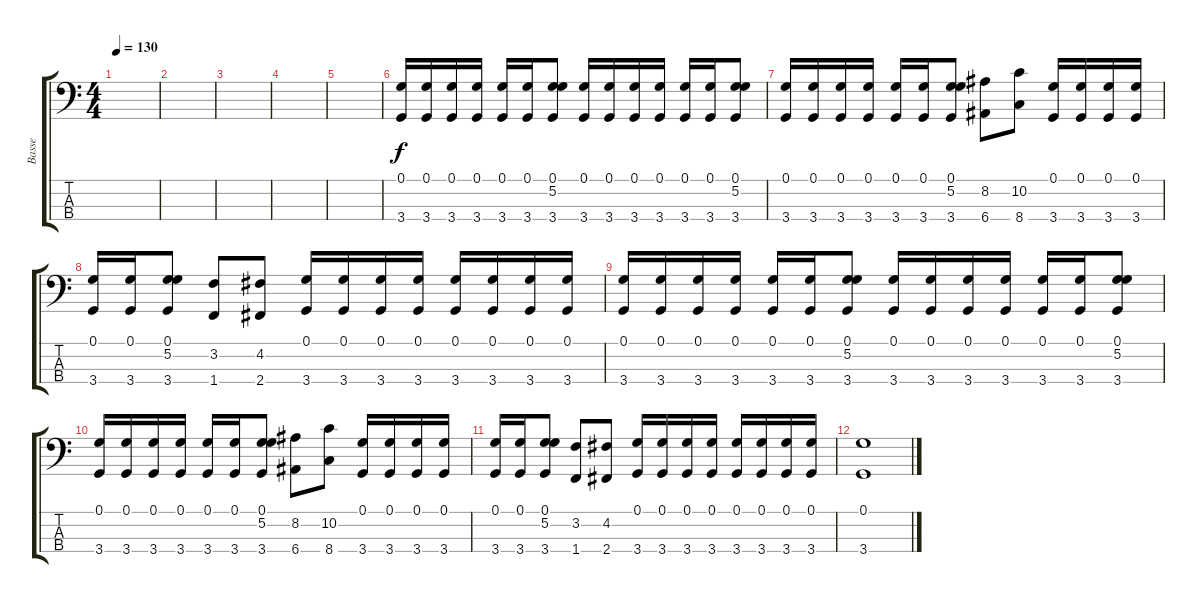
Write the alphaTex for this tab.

\track ("Basse" "Basse") {instrument electricbasspick}
\staff {score tabs}
\tuning (G2 D2 A1 E1) {hide}
\ts (4 4)
\tempo 130
\clef f4
\ks c
|
|
|
|
|
(0.1 3.4).16 (0.1 3.4).16 (0.1 3.4).16 (0.1 3.4).16 (0.1 3.4).16 (0.1 3.4).16 (0.1 5.2 3.4).8 (0.1 3.4).16 (0.1 3.4).16 (0.1 3.4).16 (0.1 3.4).16 (0.1 3.4).16 (0.1 3.4).16 (0.1 5.2 3.4).8 |
(0.1 3.4).16 (0.1 3.4).16 (0.1 3.4).16 (0.1 3.4).16 (0.1 3.4).16 (0.1 3.4).16 (0.1 5.2 3.4).8 (8.2 6.4).8 (10.2 8.4).8 (0.1 3.4).16 (0.1 3.4).16 (0.1 3.4).16 (0.1 3.4).16 |
(0.1 3.4).16 (0.1 3.4).16 (0.1 5.2 3.4).8 (3.2 1.4).8 (4.2 2.4).8 (0.1 3.4).16 (0.1 3.4).16 (0.1 3.4).16 (0.1 3.4).16 (0.1 3.4).16 (0.1 3.4).16 (0.1 3.4).16 (0.1 3.4).16 |
(0.1 3.4).16 (0.1 3.4).16 (0.1 3.4).16 (0.1 3.4).16 (0.1 3.4).16 (0.1 3.4).16 (0.1 5.2 3.4).8 (0.1 3.4).16 (0.1 3.4).16 (0.1 3.4).16 (0.1 3.4).16 (0.1 3.4).16 (0.1 3.4).16 (0.1 5.2 3.4).8 |
(0.1 3.4).16 (0.1 3.4).16 (0.1 3.4).16 (0.1 3.4).16 (0.1 3.4).16 (0.1 3.4).16 (0.1 5.2 3.4).8 (8.2 6.4).8 (10.2 8.4).8 (0.1 3.4).16 (0.1 3.4).16 (0.1 3.4).16 (0.1 3.4).16 |
(0.1 3.4).16 (0.1 3.4).16 (0.1 5.2 3.4).8 (3.2 1.4).8 (4.2 2.4).8 (0.1 3.4).16 (0.1 3.4).16 (0.1 3.4).16 (0.1 3.4).16 (0.1 3.4).16 (0.1 3.4).16 (0.1 3.4).16 (0.1 3.4).16 |
(0.1 3.4).1
